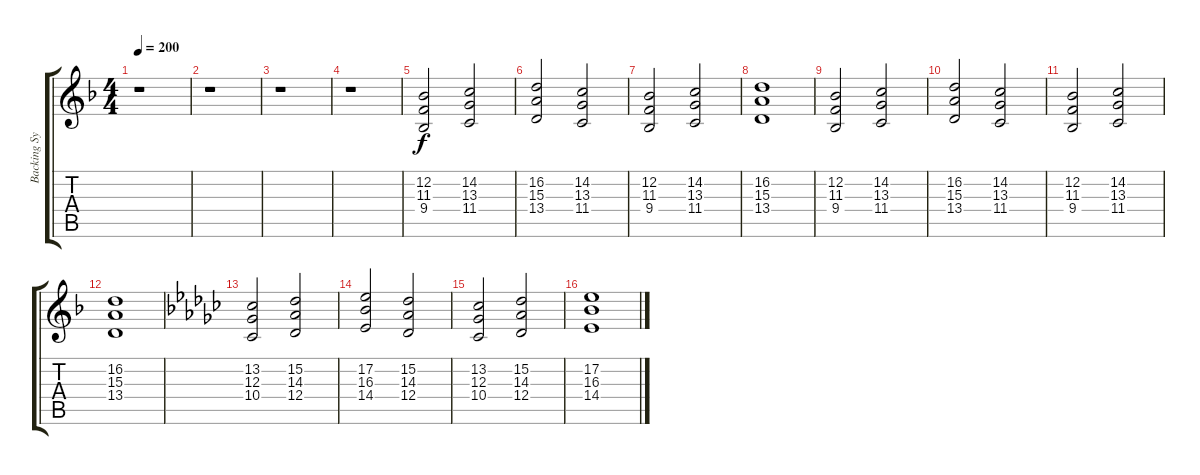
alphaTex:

\track ("Backing Synth" "Backing Sy") {instrument synthstrings1}
\staff {score tabs}
\tuning (Eb4 Bb3 Gb3 Db3 Ab2 Eb2) {hide}
\ts (4 4)
\tempo 200
\clef g2
\ks dminor
r.1{dy f} |
r.1 |
r.1 |
r.1 |
(12.2 11.3 9.4).2{instrument synthstrings1} (14.2 13.3 11.4).2 |
(16.2 15.3 13.4).2 (14.2 13.3 11.4).2 |
(12.2 11.3 9.4).2 (14.2 13.3 11.4).2 |
(16.2 15.3 13.4).1 |
(12.2 11.3 9.4).2 (14.2 13.3 11.4).2 |
(16.2 15.3 13.4).2 (14.2 13.3 11.4).2 |
(12.2 11.3 9.4).2 (14.2 13.3 11.4).2 |
(16.2 15.3 13.4).1 |
\ks ebminor
(13.2 12.3 10.4).2 (15.2 14.3 12.4).2 |
(17.2 16.3 14.4).2 (15.2 14.3 12.4).2 |
(13.2 12.3 10.4).2 (15.2 14.3 12.4).2 |
(17.2 16.3 14.4).1
